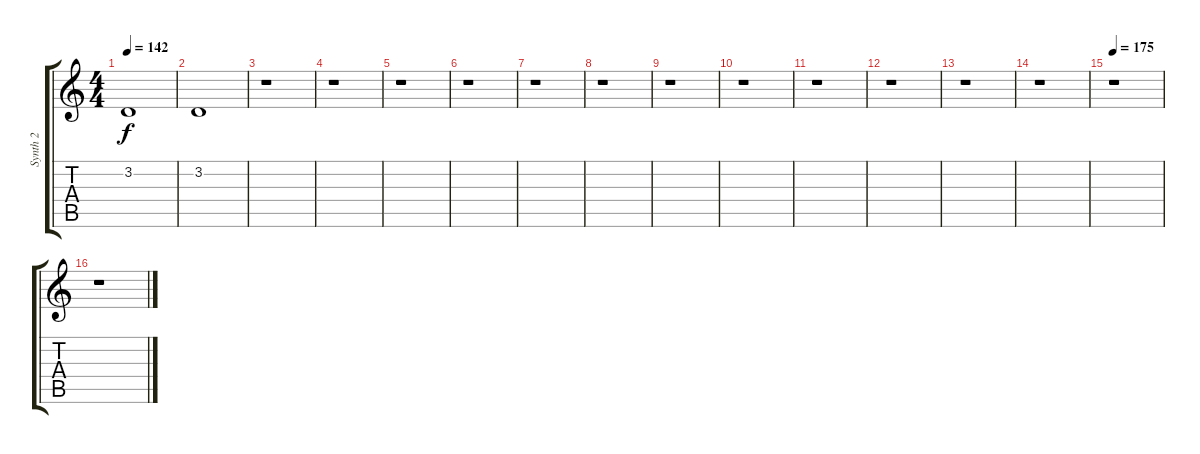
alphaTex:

\track ("Synth 2" "Synth 2") {instrument lead2sawtooth}
\staff {score tabs}
\tuning (E4 B3 G3 D3 A2 E2) {hide}
\ts (4 4)
\tempo 142
\clef g2
\ks c
3.2.1{dy f} |
3.2.1 |
r.1 |
r.1 |
r.1 |
r.1 |
r.1 |
r.1 |
r.1 |
r.1 |
r.1 |
r.1 |
r.1 |
r.1 |
\tempo 175
r.1 |
r.1
